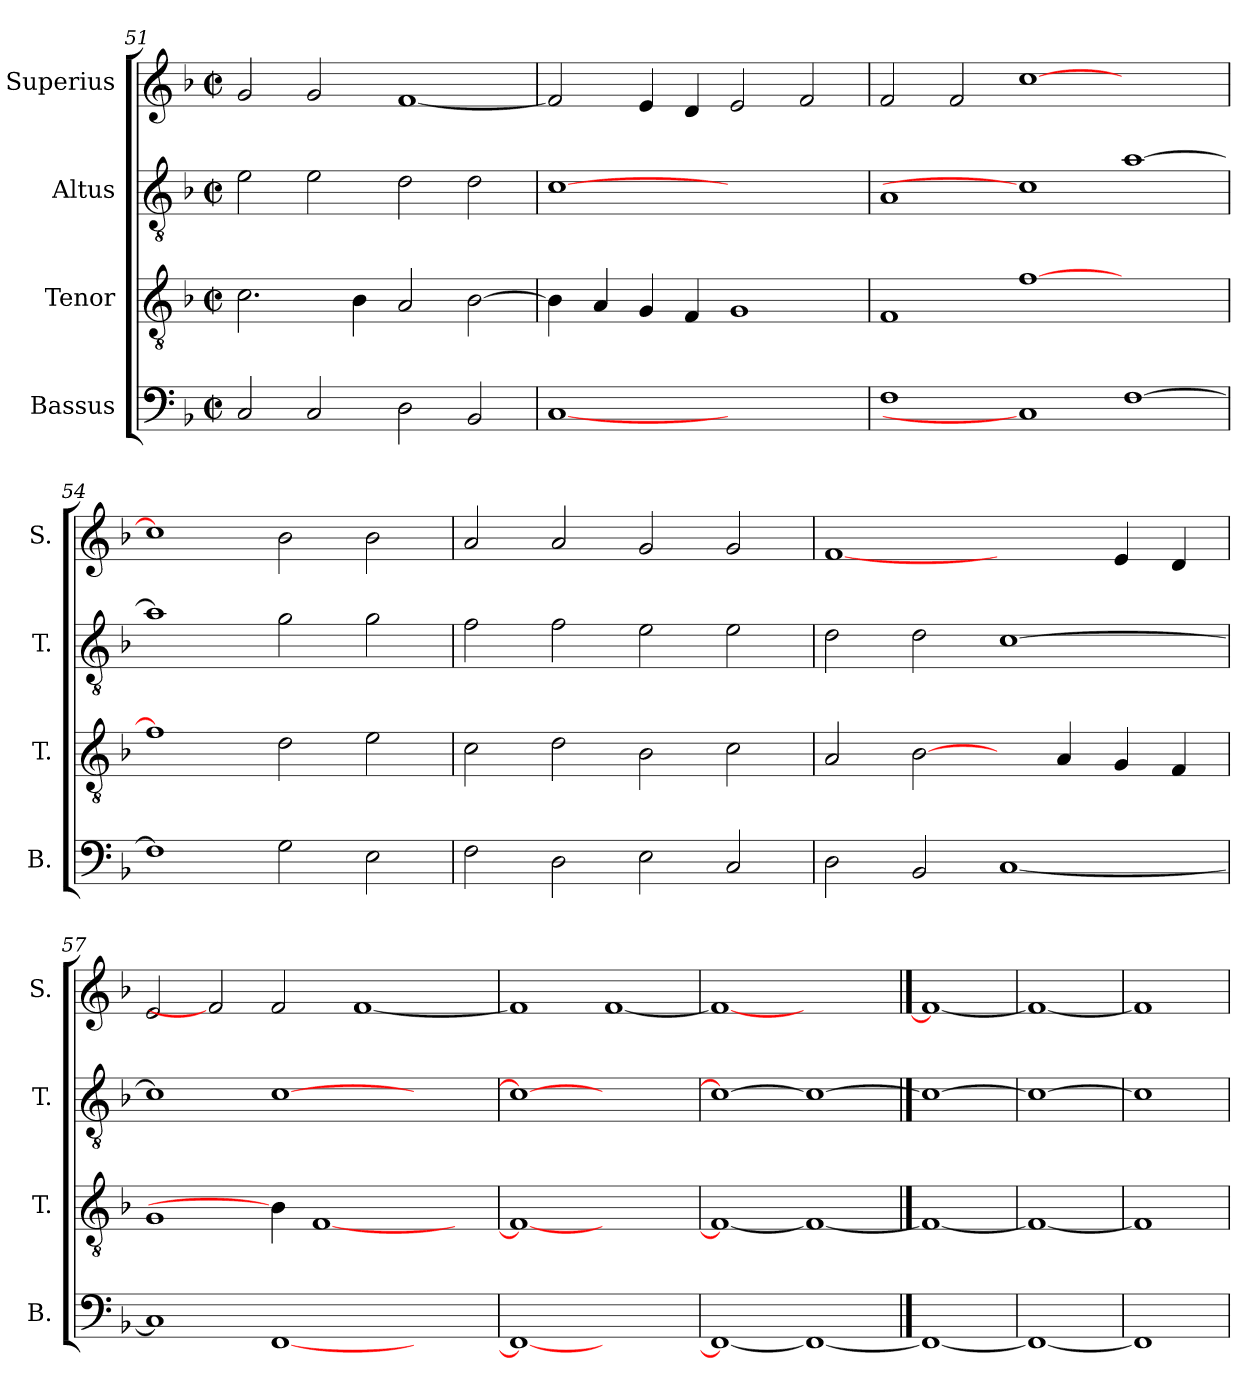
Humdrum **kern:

**kern	**kern	**kern	**kern
*part4	*part3	*part2	*part1
*staff4	*staff3	*staff2	*staff1
*I"Bassus	*I"Tenor	*I"Altus	*I"Superius
*I'B.	*I'T.	*I'T.	*I'S.
*clefF4	*clefGv2	*clefGv2	*clefG2
*	*ITrd7c12	*ITrd7c12	*
*k[b-]	*k[b-]	*k[b-]	*k[b-]
*F:	*F:	*F:	*F:
*M2/2	*M2/2	*M2/2	*M2/2
*met(c|)	*met(c|)	*met(c|)	*met(c|)
=51	=51	=51	=51
2Ci/	2.Ci\	2Ei\	2gi/
2Ci/	.	2Ei\	2gi/
.	4BB-i\	.	.
2Di\	2AAi/	2Di\	[<1fi
2BB-i/	[>2BB-i\	2Di\	.
=52	=52	=52	=52
[1Ci	4BB-i\]	[1Ci	2fi/]
.	4AAi/	.	.
.	4GGi/	.	4ei/
.	4FFi/	.	4di/
1ryy	1GGi	1ryy	2ei/
.	.	.	2fi/
=53	=53	=53	=53
1Fi	1FFi	1AAi	2fi/
.	.	.	2fi/
1Ci]	[>1Fi	1Ci]	[>1cci
[>1Fi	1ryy	[>1Ai	1ryy
=54	=54	=54	=54
1Fi]	1Fi]	1Ai]	1cci]
2Gi\	2Di\	2Gi\	2b-i\
2Ei\	2Ei\	2Gi\	2b-i\
!!LO:LB:g=z
=55	=55	=55	=55
2Fi\	2Ci\	2Fi\	2ai/
2Di\	2Di\	2Fi\	2ai/
2Ei\	2BB-i\	2Ei\	2gi/
2Ci/	2Ci\	2Ei\	2gi/
=56	=56	=56	=56
2Di\	2AAi/	2Di\	[1fi
2BB-i/	[2BB-i\	2Di\	.
[<1Ci	4ryy	[>1Ci	2ryy
.	4AAi/	.	.
.	4GGi/	.	4ei/
.	4FFi/	.	4di/
=57	=57	=57	=57
1Ci]	1GGi	1Ci]	2ei/
.	.	.	2fi]
[<1FFi	4BB-i\]	[>1Ci	2fi/
.	[<1FFi	.	.
.	.	.	[<1fi
2ryy	.	2ryy	.
.	4ryy	.	.
=58	=58	=58	=58
1FFi_<	1FFi_<	1Ci_>	1fi]
1ryy	1ryy	1ryy	[<1fi
=59	=59	=59	=59
1FFi_<	1FFi_<	1Ci_>	1fi_<
1FFi_	1FFi_	1Ci_	1ryy
==60	==60	==60	==60
1FFi_	1FFi_	1Ci_	1fi_
=61	=61	=61	=61
1FFi_	1FFi_	1Ci_	1fi_
=62	=62	=62	=62
1FFi]	1FFi]	1Ci]	1fi]
=	=	=	=
*-	*-	*-	*-
